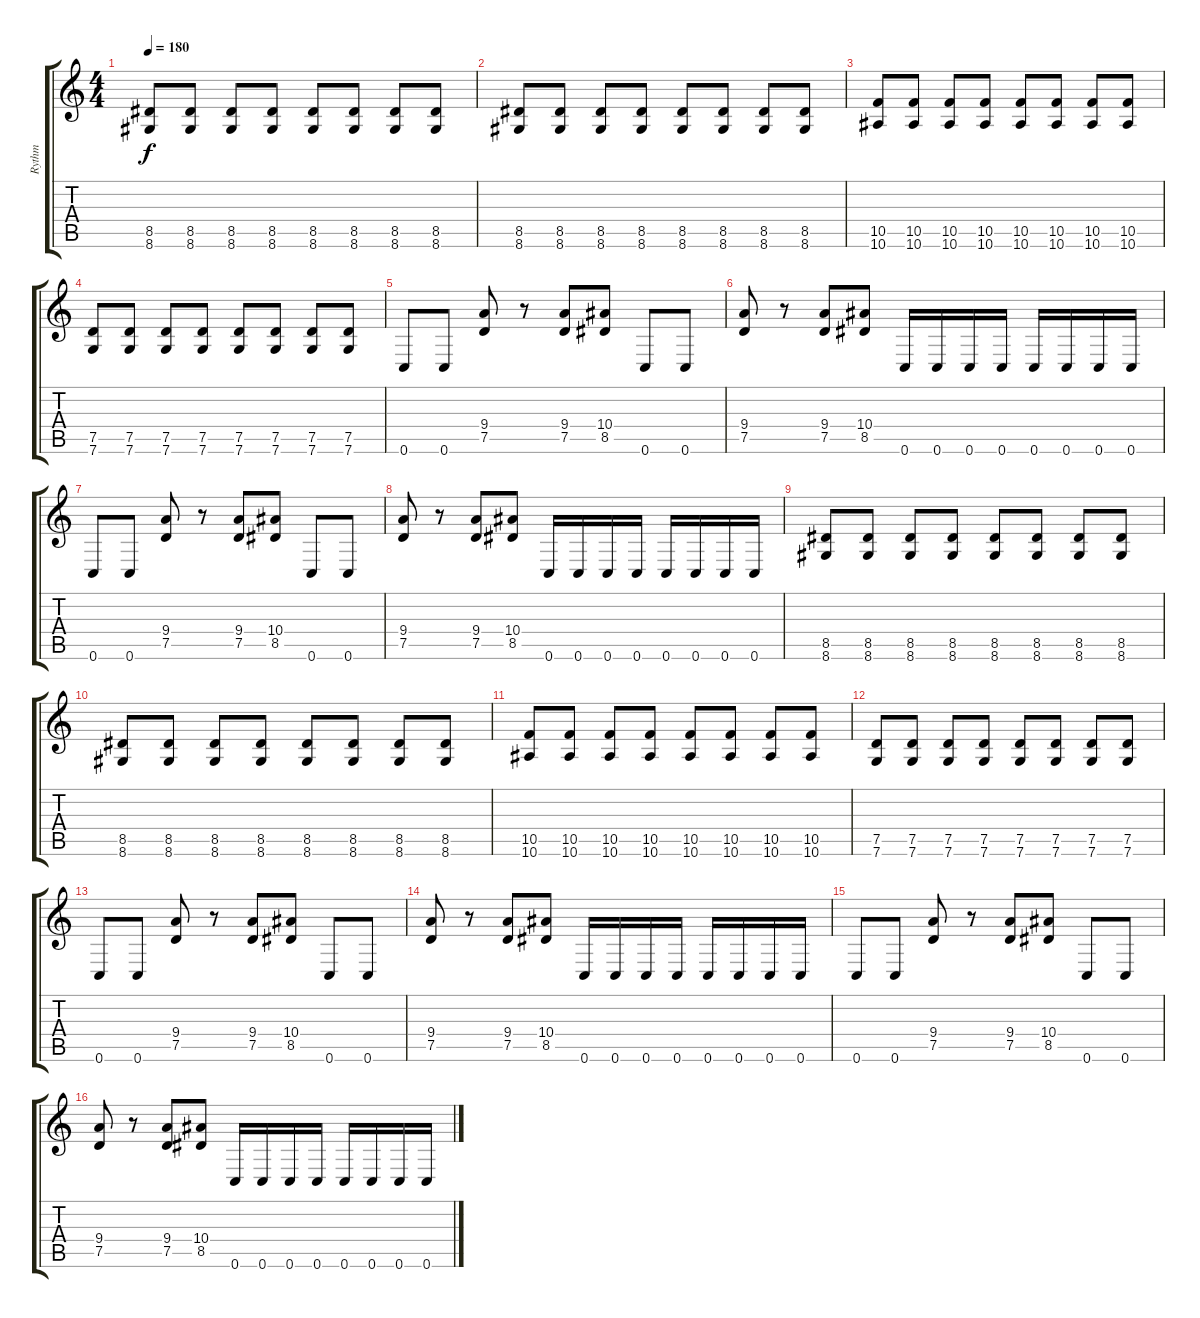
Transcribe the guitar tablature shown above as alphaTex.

\track ("Rythm" "Rythm") {instrument distortionguitar}
\staff {score tabs}
\tuning (D4 A3 F3 C3 G2 C2) {hide}
\ts (4 4)
\tempo 180
\clef g2
\ks c
(8.5 8.6).8{dy f} (8.5 8.6).8 (8.5 8.6).8 (8.5 8.6).8 (8.5 8.6).8 (8.5 8.6).8 (8.5 8.6).8 (8.5 8.6).8 |
(8.5 8.6).8 (8.5 8.6).8 (8.5 8.6).8 (8.5 8.6).8 (8.5 8.6).8 (8.5 8.6).8 (8.5 8.6).8 (8.5 8.6).8 |
(10.5 10.6).8 (10.5 10.6).8 (10.5 10.6).8 (10.5 10.6).8 (10.5 10.6).8 (10.5 10.6).8 (10.5 10.6).8 (10.5 10.6).8 |
(7.5 7.6).8 (7.5 7.6).8 (7.5 7.6).8 (7.5 7.6).8 (7.5 7.6).8 (7.5 7.6).8 (7.5 7.6).8 (7.5 7.6).8 |
0.6.8 0.6.8 (9.4 7.5).8 r.8 (9.4 7.5).8 (10.4 8.5).8 0.6.8 0.6.8 |
(9.4 7.5).8 r.8 (9.4 7.5).8 (10.4 8.5).8 0.6.16 0.6.16 0.6.16 0.6.16 0.6.16 0.6.16 0.6.16 0.6.16 |
0.6.8 0.6.8 (9.4 7.5).8 r.8 (9.4 7.5).8 (10.4 8.5).8 0.6.8 0.6.8 |
(9.4 7.5).8 r.8 (9.4 7.5).8 (10.4 8.5).8 0.6.16 0.6.16 0.6.16 0.6.16 0.6.16 0.6.16 0.6.16 0.6.16 |
(8.5 8.6).8 (8.5 8.6).8 (8.5 8.6).8 (8.5 8.6).8 (8.5 8.6).8 (8.5 8.6).8 (8.5 8.6).8 (8.5 8.6).8 |
(8.5 8.6).8 (8.5 8.6).8 (8.5 8.6).8 (8.5 8.6).8 (8.5 8.6).8 (8.5 8.6).8 (8.5 8.6).8 (8.5 8.6).8 |
(10.5 10.6).8 (10.5 10.6).8 (10.5 10.6).8 (10.5 10.6).8 (10.5 10.6).8 (10.5 10.6).8 (10.5 10.6).8 (10.5 10.6).8 |
(7.5 7.6).8 (7.5 7.6).8 (7.5 7.6).8 (7.5 7.6).8 (7.5 7.6).8 (7.5 7.6).8 (7.5 7.6).8 (7.5 7.6).8 |
0.6.8 0.6.8 (9.4 7.5).8 r.8 (9.4 7.5).8 (10.4 8.5).8 0.6.8 0.6.8 |
(9.4 7.5).8 r.8 (9.4 7.5).8 (10.4 8.5).8 0.6.16 0.6.16 0.6.16 0.6.16 0.6.16 0.6.16 0.6.16 0.6.16 |
0.6.8 0.6.8 (9.4 7.5).8 r.8 (9.4 7.5).8 (10.4 8.5).8 0.6.8 0.6.8 |
(9.4 7.5).8 r.8 (9.4 7.5).8 (10.4 8.5).8 0.6.16 0.6.16 0.6.16 0.6.16 0.6.16 0.6.16 0.6.16 0.6.16
